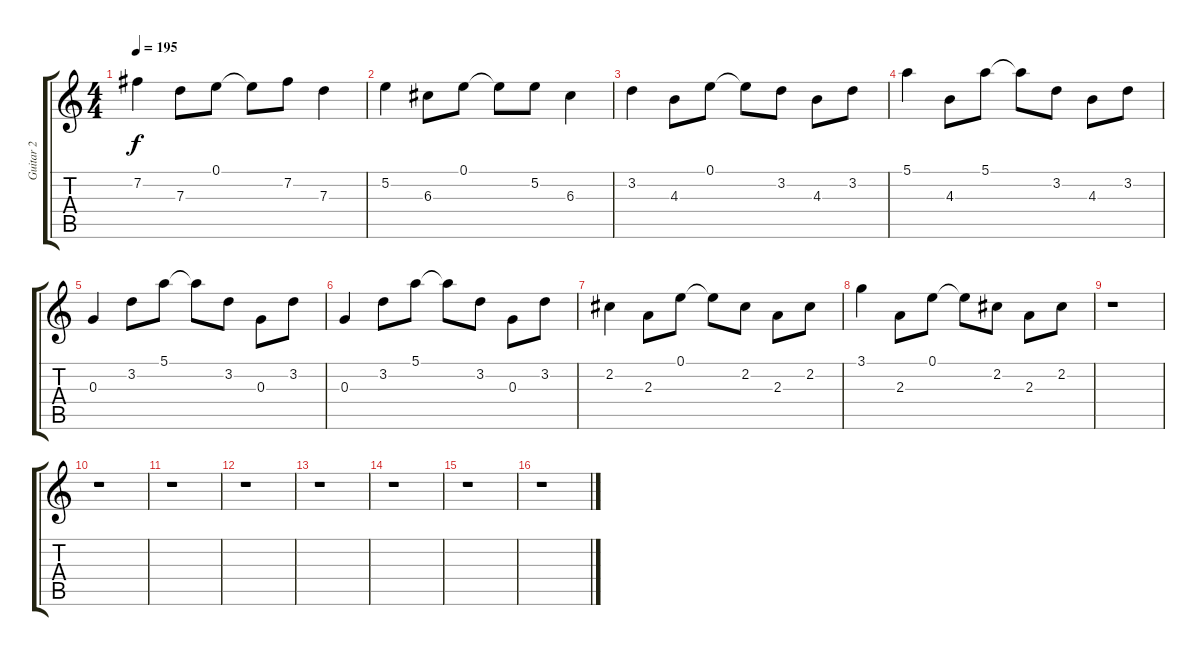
\track ("Guitar 2" "Guitar 2") {instrument distortionguitar}
\staff {score tabs}
\tuning (E4 B3 G3 D3 A2 E2) {hide}
\ts (4 4)
\tempo 195
\clef g2
\ks c
7.2.4{dy f} 7.3.8 0.1.8 0.1{t}.8 7.2.8 7.3.4 |
5.2.4 6.3.8 0.1.8 0.1{t}.8 5.2.8 6.3.4 |
3.2.4 4.3.8 0.1.8 0.1{t}.8 3.2.8 4.3.8 3.2.8 |
5.1.4 4.3.8 5.1.8 5.1{t}.8 3.2.8 4.3.8 3.2.8 |
0.3.4 3.2.8 5.1.8 5.1{t}.8 3.2.8 0.3.8 3.2.8 |
0.3.4 3.2.8 5.1.8 5.1{t}.8 3.2.8 0.3.8 3.2.8 |
2.2.4 2.3.8 0.1.8 0.1{t}.8 2.2.8 2.3.8 2.2.8 |
3.1.4 2.3.8 0.1.8 0.1{t}.8 2.2.8 2.3.8 2.2.8 |
r.1 |
r.1 |
r.1 |
r.1 |
r.1 |
r.1 |
r.1 |
r.1
